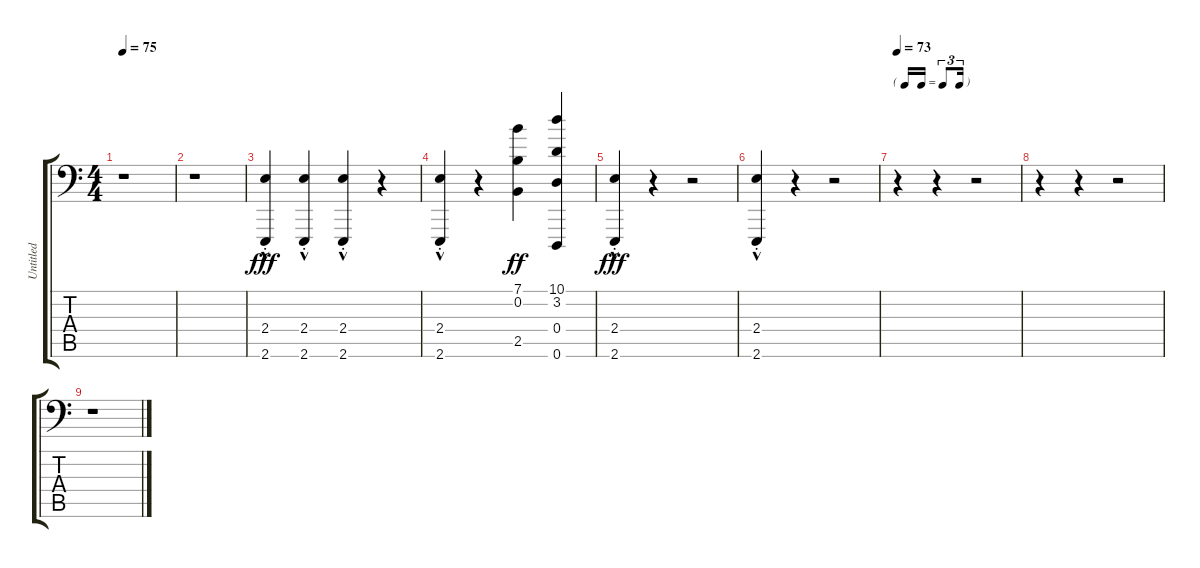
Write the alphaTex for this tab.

\track ("Untitled" "Untitled") {instrument acousticgrandpiano}
\staff {score tabs}
\tuning (E4 B3 G3 D3 A2 D1) {hide}
\ts (4 4)
\tempo 75
\clef f4
\ks c
r.1{dy fff} |
r.1 |
(2.4{hac st} 2.6{hac st}).4 (2.4{hac st} 2.6{hac st}).4 (2.4{hac st} 2.6{hac st}).4 r.4 |
(2.4{hac st} 2.6{hac st}).4 r.4 (7.1 0.2 2.5).4{dy ff} (10.1 3.2 0.4 0.6).4 |
(2.4{hac st} 2.6{hac st}).4{dy fff} r.4 r.2 |
(2.4{hac st} 2.6{hac st}).4 r.4 r.2 |
\tf triplet16th
\tempo 73
r.4 r.4 r.2 |
r.4 r.4 r.2 |
r.1
